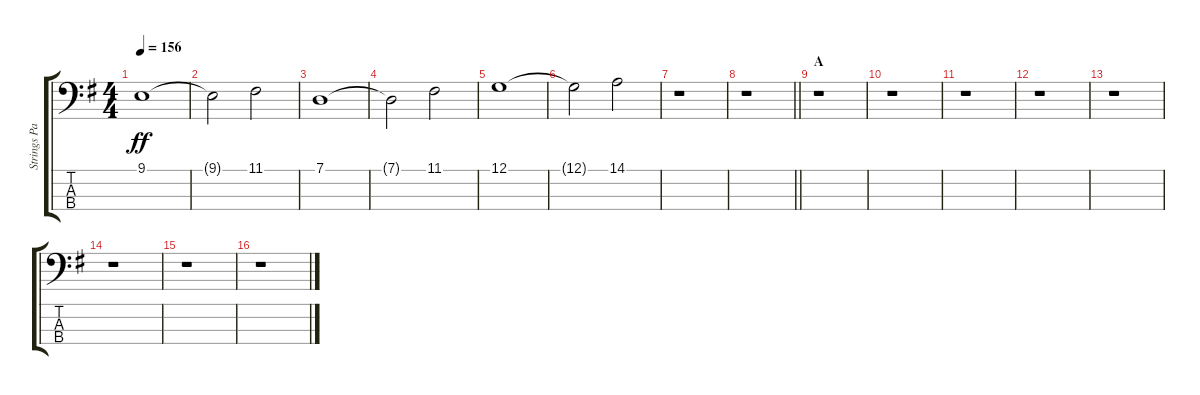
\track ("Strings Pad II" "Strings Pa") {instrument stringensemble1}
\staff {score tabs}
\tuning (G2 D2 A1 E1) {hide}
\ts (4 4)
\tempo 156
\clef f4
\ks g
9.1.1{dy ff} |
9.1{t}.2 11.1.2 |
7.1.1 |
7.1{t}.2 11.1.2 |
12.1.1 |
12.1{t}.2 14.1.2 |
r.1 |
\barLineRight lightlight
r.1 |
\section ("" "A")
r.1 |
r.1 |
r.1 |
r.1 |
r.1 |
r.1 |
r.1 |
r.1
